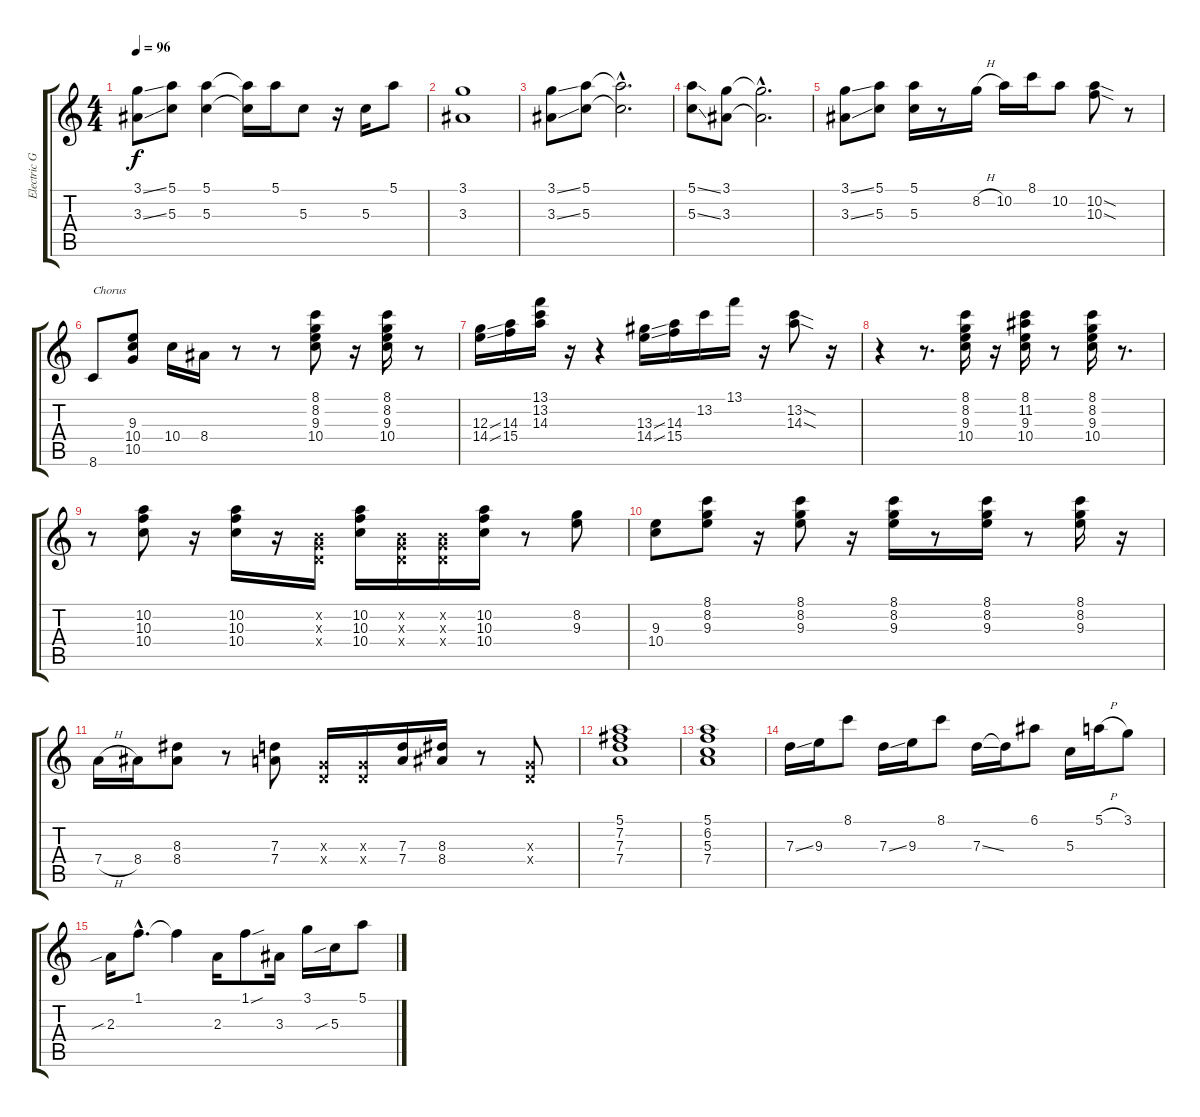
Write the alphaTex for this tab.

\track ("Electric Guitar" "Electric G") {instrument electricguitarjazz}
\staff {score tabs}
\tuning (E4 B3 G3 D3 A2 E2) {hide}
\ts (4 4)
\tempo 96
\clef g2
\ks c
(3.1{ss} 3.3{ss}).8{dy f} (5.1 5.3).8 (5.1 5.3).4 (5.1{t} 5.3{t}).16 5.1.16 5.3.8 r.16 5.3.16 5.1.8 |
(3.1 3.3).1 |
(3.1{ss} 3.3{ss}).8 (5.1 5.3).8 (5.1{hac t} 5.3{hac t}).2{d} |
(5.1{ss} 5.3{ss}).8 (3.1 3.3).8 (3.1{hac t} 3.3{hac t}).2{d} |
(3.1{ss} 3.3{ss}).8 (5.1 5.3).8 (5.1 5.3).16 r.8 8.2{h}.16 10.2.16 8.1.16 10.2.8 (10.2{sod} 10.3{sod}).8 r.8 |
8.6.8{txt "Chorus"} (9.3 10.4 10.5).8 10.4.16 8.4.16 r.8 r.8 (8.1 8.2 9.3 10.4).8 r.16 (8.1 8.2 9.3 10.4).16 r.8 |
(12.3{ss} 14.4{ss}).16 (14.3 15.4).16 (13.1 13.2 14.3).16 r.16 r.4 (13.3{ss} 14.4{ss}).16 (14.3 15.4).16 13.2.16 13.1.16 r.16 (13.2{sod} 14.3{sod}).8 r.16 |
r.4 r.8{d} (8.1 8.2 9.3 10.4).16 r.16 (8.1 11.2 9.3 10.4).16 r.8 (8.1 8.2 9.3 10.4).16 r.8{d} |
r.8 (10.2 10.3 10.4).8 r.16 (10.2 10.3 10.4).16 r.16 (0.2{x} 0.3{x} 0.4{x}).16 (10.2 10.3 10.4).16 (0.2{x} 0.3{x} 0.4{x}).16 (0.2{x} 0.3{x} 0.4{x}).16 (10.2 10.3 10.4).16 r.8 (8.2 9.3).8 |
(9.3 10.4).8 (8.1 8.2 9.3).8 r.16 (8.1 8.2 9.3).8 r.16 (8.1 8.2 9.3).16 r.8 (8.1 8.2 9.3).16 r.8 (8.1 8.2 9.3).16 r.16 |
7.4{h}.16 8.4.16 (8.3 8.4).8 r.8 (7.3 7.4).8 (0.3{x} 0.4{x}).16 (0.3{x} 0.4{x}).16 (7.3 7.4).16 (8.3 8.4).16 r.8 (0.3{x} 0.4{x}).8 |
(5.1 7.2 7.3 7.4).1 |
(5.1 6.2 5.3 7.4).1 |
7.3{ss}.16 9.3.16 8.1.8 7.3{ss}.16 9.3.16 8.1.8 7.3{ss}.16 7.3{t}.16 6.1.8 5.3.16 5.1{h}.16 3.1.8 |
2.3{sib}.16 1.1{hac}.8{d} 1.1{t}.4 2.3.16 1.1{sou}.8 3.3.16 3.1.16 5.3{sib}.16 5.1.8
